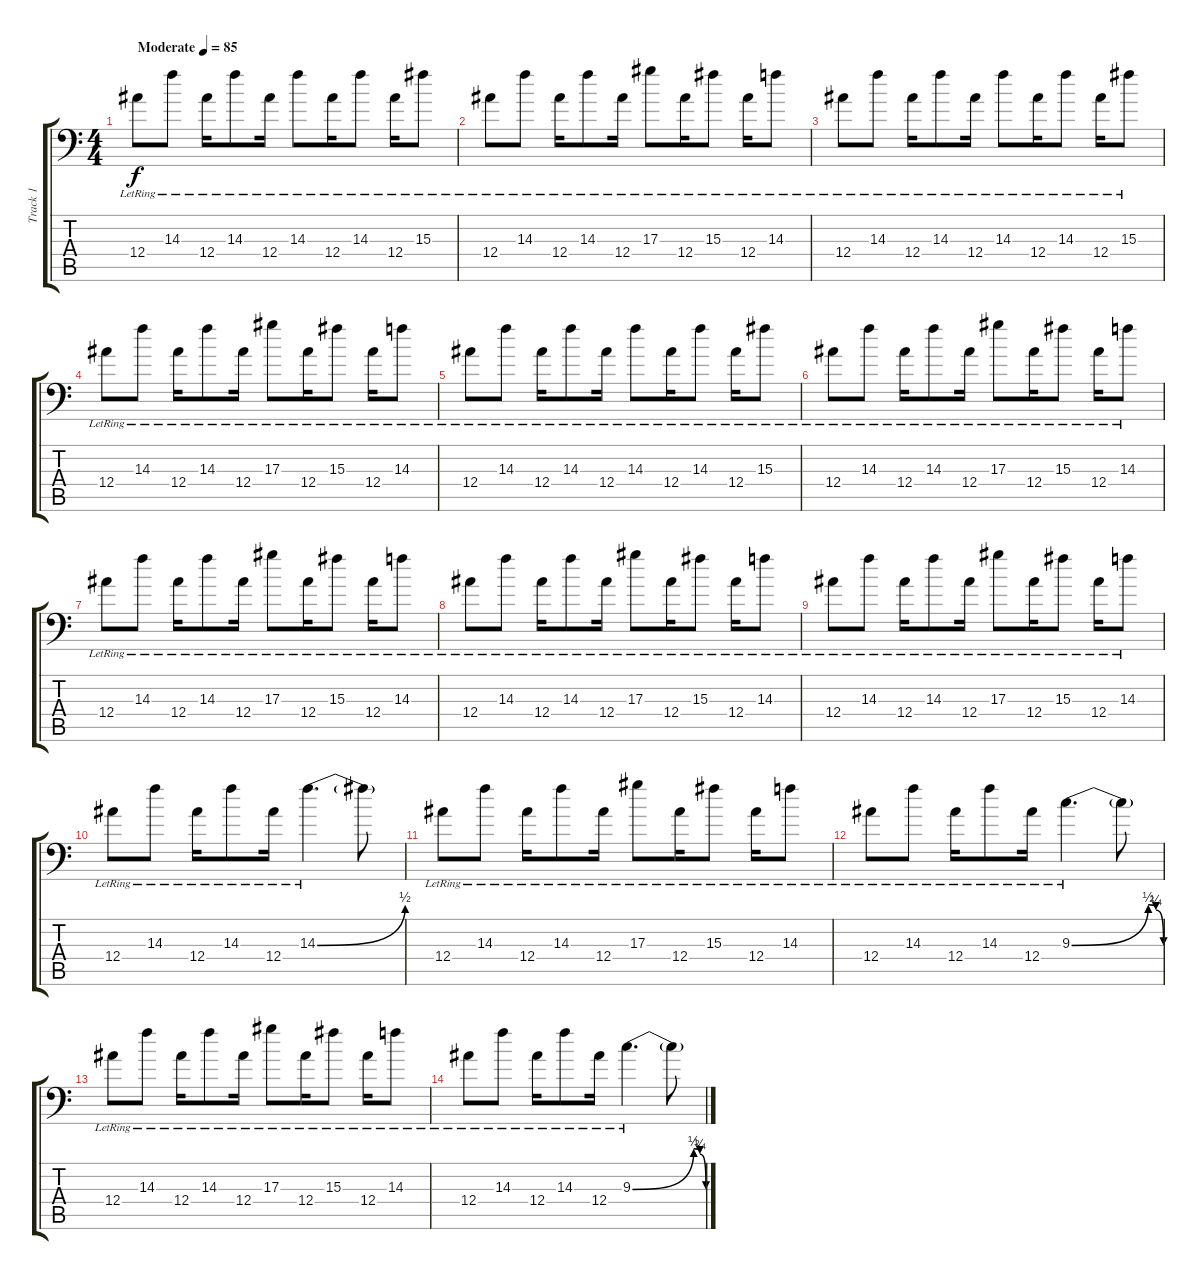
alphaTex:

\track ("Track 1" "Track 1") {instrument electricguitarjazz}
\staff {score tabs}
\tuning (C4 G3 Eb3 Bb2 F2 Bb1) {hide}
\ts (4 4)
\tempo (85 "Moderate")
\clef f4
\ks c
12.4{lr}.8{dy f instrument electricguitarjazz} 14.3{lr}.8 12.4{lr}.16 14.3{lr}.8 12.4{lr}.16 14.3{lr}.8 12.4{lr}.16 14.3{lr}.8 12.4{lr}.16 15.3{lr}.8 |
12.4{lr}.8 14.3{lr}.8 12.4{lr}.16 14.3{lr}.8 12.4{lr}.16 17.3{lr}.8 12.4{lr}.16 15.3{lr}.8 12.4{lr}.16 14.3{lr}.8 |
12.4{lr}.8 14.3{lr}.8 12.4{lr}.16 14.3{lr}.8 12.4{lr}.16 14.3{lr}.8 12.4{lr}.16 14.3{lr}.8 12.4{lr}.16 15.3{lr}.8 |
12.4{lr}.8 14.3{lr}.8 12.4{lr}.16 14.3{lr}.8 12.4{lr}.16 17.3{lr}.8 12.4{lr}.16 15.3{lr}.8 12.4{lr}.16 14.3{lr}.8 |
12.4{lr}.8 14.3{lr}.8 12.4{lr}.16 14.3{lr}.8 12.4{lr}.16 14.3{lr}.8 12.4{lr}.16 14.3{lr}.8 12.4{lr}.16 15.3{lr}.8 |
12.4{lr}.8 14.3{lr}.8 12.4{lr}.16 14.3{lr}.8 12.4{lr}.16 17.3{lr}.8 12.4{lr}.16 15.3{lr}.8 12.4{lr}.16 14.3{lr}.8 |
12.4{lr}.8 14.3{lr}.8 12.4{lr}.16 14.3{lr}.8 12.4{lr}.16 17.3{lr}.8 12.4{lr}.16 15.3{lr}.8 12.4{lr}.16 14.3{lr}.8 |
12.4{lr}.8 14.3{lr}.8 12.4{lr}.16 14.3{lr}.8 12.4{lr}.16 17.3{lr}.8 12.4{lr}.16 15.3{lr}.8 12.4{lr}.16 14.3{lr}.8 |
12.4{lr}.8 14.3{lr}.8 12.4{lr}.16 14.3{lr}.8 12.4{lr}.16 17.3{lr}.8 12.4{lr}.16 15.3{lr}.8 12.4{lr}.16 14.3{lr}.8 |
12.4{lr}.8 14.3{lr}.8 12.4{lr}.16 14.3{lr}.8 12.4{lr}.16 14.3{be (bend 0 0 60 2) lr}.4{d instrument distortionguitar} 14.3{t}.8 |
12.4{lr}.8{volume 11} 14.3{lr}.8 12.4{lr}.16 14.3{lr}.8 12.4{lr}.16 17.3{lr}.8 12.4{lr}.16 15.3{lr}.8 12.4{lr}.16 14.3{lr}.8 |
12.4{lr}.8 14.3{lr}.8 12.4{lr}.16 14.3{lr}.8 12.4{lr}.16 9.3{be (custom 0 0 50 2 55 1 60 0) lr}.4{d instrument distortionguitar} 9.3{t}.8 |
12.4{lr}.8 14.3{lr}.8 12.4{lr}.16 14.3{lr}.8 12.4{lr}.16 17.3{lr}.8 12.4{lr}.16 15.3{lr}.8 12.4{lr}.16 14.3{lr}.8 |
12.4{lr}.8 14.3{lr}.8 12.4{lr}.16 14.3{lr}.8 12.4{lr}.16 9.3{be (custom 0 0 50 2 55 1 60 0) lr}.4{d instrument distortionguitar} 9.3{t}.8
